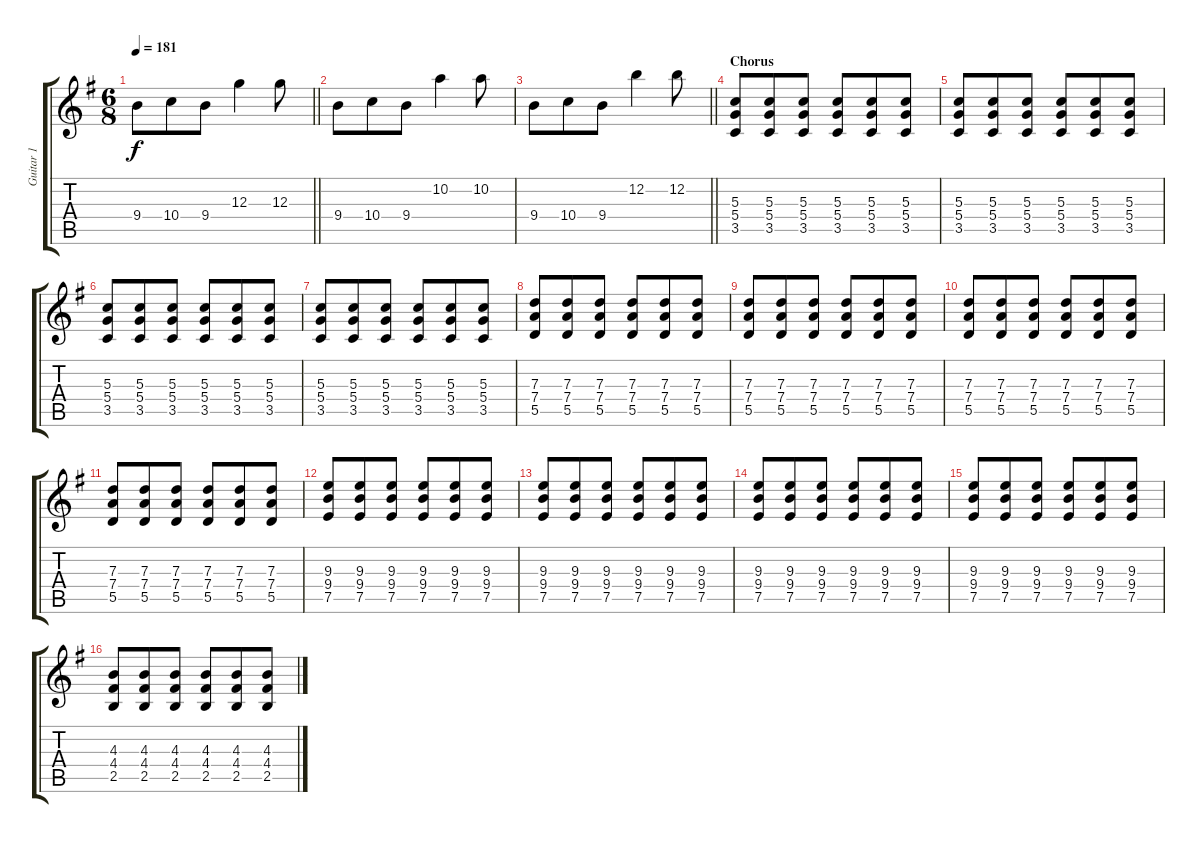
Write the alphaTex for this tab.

\track ("Guitar 1" "Guitar 1") {instrument distortionguitar}
\staff {score tabs}
\tuning (E4 B3 G3 D3 A2 E2) {hide}
\ts (6 8)
\tempo 181
\clef g2
\barLineRight lightlight
\ks eminor
9.4.8{dy f} 10.4.8 9.4.8 12.3.4 12.3.8 |
9.4.8 10.4.8 9.4.8 10.2.4 10.2.8 |
\barLineRight lightlight
9.4.8 10.4.8 9.4.8 12.2.4 12.2.8 |
\section ("" "Chorus")
(5.3 5.4 3.5).8{volume 10 instrument distortionguitar} (5.3 5.4 3.5).8 (5.3 5.4 3.5).8 (5.3 5.4 3.5).8 (5.3 5.4 3.5).8 (5.3 5.4 3.5).8 |
(5.3 5.4 3.5).8 (5.3 5.4 3.5).8 (5.3 5.4 3.5).8 (5.3 5.4 3.5).8 (5.3 5.4 3.5).8 (5.3 5.4 3.5).8 |
(5.3 5.4 3.5).8 (5.3 5.4 3.5).8 (5.3 5.4 3.5).8 (5.3 5.4 3.5).8 (5.3 5.4 3.5).8 (5.3 5.4 3.5).8 |
(5.3 5.4 3.5).8 (5.3 5.4 3.5).8 (5.3 5.4 3.5).8 (5.3 5.4 3.5).8 (5.3 5.4 3.5).8 (5.3 5.4 3.5).8 |
(7.3 7.4 5.5).8 (7.3 7.4 5.5).8 (7.3 7.4 5.5).8 (7.3 7.4 5.5).8 (7.3 7.4 5.5).8 (7.3 7.4 5.5).8 |
(7.3 7.4 5.5).8 (7.3 7.4 5.5).8 (7.3 7.4 5.5).8 (7.3 7.4 5.5).8 (7.3 7.4 5.5).8 (7.3 7.4 5.5).8 |
(7.3 7.4 5.5).8 (7.3 7.4 5.5).8 (7.3 7.4 5.5).8 (7.3 7.4 5.5).8 (7.3 7.4 5.5).8 (7.3 7.4 5.5).8 |
(7.3 7.4 5.5).8 (7.3 7.4 5.5).8 (7.3 7.4 5.5).8 (7.3 7.4 5.5).8 (7.3 7.4 5.5).8 (7.3 7.4 5.5).8 |
(9.3 9.4 7.5).8 (9.3 9.4 7.5).8 (9.3 9.4 7.5).8 (9.3 9.4 7.5).8 (9.3 9.4 7.5).8 (9.3 9.4 7.5).8 |
(9.3 9.4 7.5).8 (9.3 9.4 7.5).8 (9.3 9.4 7.5).8 (9.3 9.4 7.5).8 (9.3 9.4 7.5).8 (9.3 9.4 7.5).8 |
(9.3 9.4 7.5).8 (9.3 9.4 7.5).8 (9.3 9.4 7.5).8 (9.3 9.4 7.5).8 (9.3 9.4 7.5).8 (9.3 9.4 7.5).8 |
(9.3 9.4 7.5).8 (9.3 9.4 7.5).8 (9.3 9.4 7.5).8 (9.3 9.4 7.5).8 (9.3 9.4 7.5).8 (9.3 9.4 7.5).8 |
(4.3 4.4 2.5).8 (4.3 4.4 2.5).8 (4.3 4.4 2.5).8 (4.3 4.4 2.5).8 (4.3 4.4 2.5).8 (4.3 4.4 2.5).8
